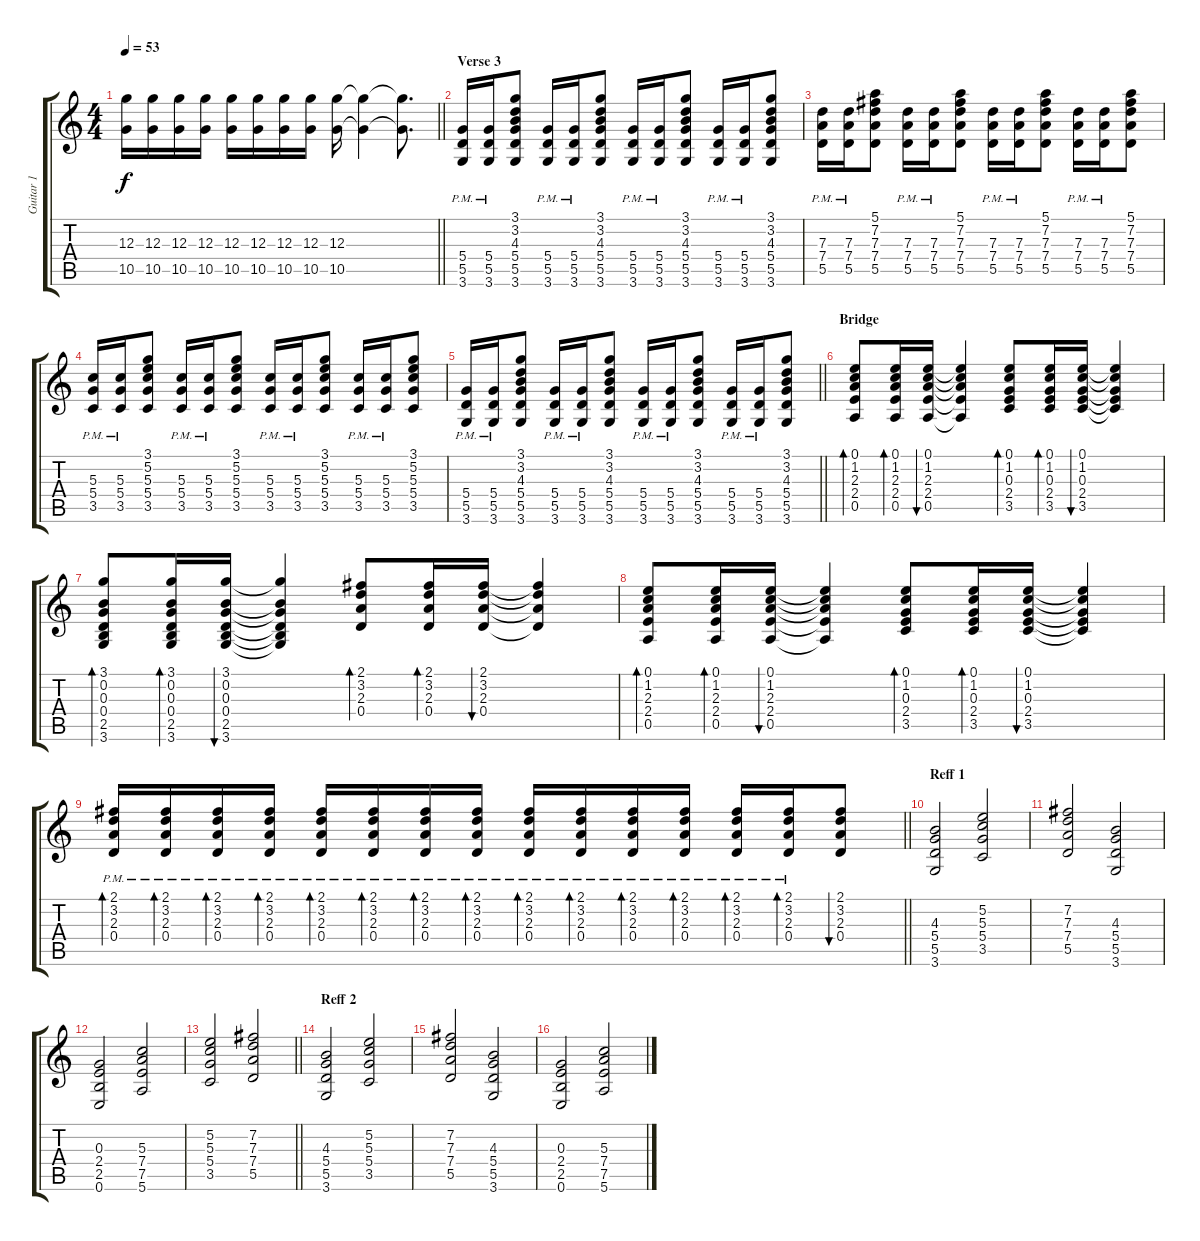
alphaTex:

\track ("Guitar 1" "Guitar 1") {instrument electricguitarclean}
\staff {score tabs}
\tuning (E4 B3 G3 D3 A2 E2) {hide}
\ts (4 4)
\tempo 53
\clef g2
\barLineRight lightlight
\ks c
(12.3 10.5).16{dy f} (12.3 10.5).16 (12.3 10.5).16 (12.3 10.5).16 (12.3 10.5).16 (12.3 10.5).16 (12.3 10.5).16 (12.3 10.5).16 (12.3 10.5).16 (12.3{t} 10.5{t}).4 (12.3{t} 10.5{t}).8{d} |
\section ("" "Verse 3")
(5.4{pm} 5.5{pm} 3.6{pm}).16{volume 12 balance 2 instrument electricguitarclean} (5.4{pm} 5.5{pm} 3.6{pm}).16 (3.1 3.2 4.3 5.4 5.5 3.6).8 (5.4{pm} 5.5{pm} 3.6{pm}).16 (5.4{pm} 5.5{pm} 3.6{pm}).16 (3.1 3.2 4.3 5.4 5.5 3.6).8 (5.4{pm} 5.5{pm} 3.6{pm}).16 (5.4{pm} 5.5{pm} 3.6{pm}).16 (3.1 3.2 4.3 5.4 5.5 3.6).8 (5.4{pm} 5.5{pm} 3.6{pm}).16 (5.4{pm} 5.5{pm} 3.6{pm}).16 (3.1 3.2 4.3 5.4 5.5 3.6).8 |
(7.3{pm} 7.4{pm} 5.5{pm}).16 (7.3{pm} 7.4{pm} 5.5{pm}).16 (5.1 7.2 7.3 7.4 5.5).8 (7.3{pm} 7.4{pm} 5.5{pm}).16 (7.3{pm} 7.4{pm} 5.5{pm}).16 (5.1 7.2 7.3 7.4 5.5).8 (7.3{pm} 7.4{pm} 5.5{pm}).16 (7.3{pm} 7.4{pm} 5.5{pm}).16 (5.1 7.2 7.3 7.4 5.5).8 (7.3{pm} 7.4{pm} 5.5{pm}).16 (7.3{pm} 7.4{pm} 5.5{pm}).16 (5.1 7.2 7.3 7.4 5.5).8 |
(5.3{pm} 5.4{pm} 3.5{pm}).16 (5.3{pm} 5.4{pm} 3.5{pm}).16 (3.1 5.2 5.3 5.4 3.5).8 (5.3{pm} 5.4{pm} 3.5{pm}).16 (5.3{pm} 5.4{pm} 3.5{pm}).16 (3.1 5.2 5.3 5.4 3.5).8 (5.3{pm} 5.4{pm} 3.5{pm}).16 (5.3{pm} 5.4{pm} 3.5{pm}).16 (3.1 5.2 5.3 5.4 3.5).8 (5.3{pm} 5.4{pm} 3.5{pm}).16 (5.3{pm} 5.4{pm} 3.5{pm}).16 (3.1 5.2 5.3 5.4 3.5).8 |
\barLineRight lightlight
(5.4{pm} 5.5{pm} 3.6{pm}).16 (5.4{pm} 5.5{pm} 3.6{pm}).16 (3.1 3.2 4.3 5.4 5.5 3.6).8 (5.4{pm} 5.5{pm} 3.6{pm}).16 (5.4{pm} 5.5{pm} 3.6{pm}).16 (3.1 3.2 4.3 5.4 5.5 3.6).8 (5.4{pm} 5.5{pm} 3.6{pm}).16 (5.4{pm} 5.5{pm} 3.6{pm}).16 (3.1 3.2 4.3 5.4 5.5 3.6).8 (5.4{pm} 5.5{pm} 3.6{pm}).16 (5.4{pm} 5.5{pm} 3.6{pm}).16 (3.1 3.2 4.3 5.4 5.5 3.6).8 |
\section ("" "Bridge")
(0.1 1.2 2.3 2.4 0.5).8{bd 60} (0.1 1.2 2.3 2.4 0.5).16{bd 30} (0.1 1.2 2.3 2.4 0.5).16{bu 30} (0.1{t} 1.2{t} 2.3{t} 2.4{t} 0.5{t}).4 (0.1 1.2 0.3 2.4 3.5).8{bd 60} (0.1 1.2 0.3 2.4 3.5).16{bd 60} (0.1 1.2 0.3 2.4 3.5).16{bu 30} (0.1{t} 1.2{t} 0.3{t} 2.4{t} 3.5{t}).4 |
(3.1 0.2 0.3 0.4 2.5 3.6).8{bd 60} (3.1 0.2 0.3 0.4 2.5 3.6).16{bd 30} (3.1 0.2 0.3 0.4 2.5 3.6).16{bu 30} (3.1{t} 0.2{t} 0.3{t} 0.4{t} 2.5{t} 3.6{t}).4 (2.1 3.2 2.3 0.4).8{bd 60} (2.1 3.2 2.3 0.4).16{bd 30} (2.1 3.2 2.3 0.4).16{bu 30} (2.1{t} 3.2{t} 2.3{t} 0.4{t}).4 |
(0.1 1.2 2.3 2.4 0.5).8{bd 60} (0.1 1.2 2.3 2.4 0.5).16{bd 30} (0.1 1.2 2.3 2.4 0.5).16{bu 30} (0.1{t} 1.2{t} 2.3{t} 2.4{t} 0.5{t}).4 (0.1 1.2 0.3 2.4 3.5).8{bd 60} (0.1 1.2 0.3 2.4 3.5).16{bd 60} (0.1 1.2 0.3 2.4 3.5).16{bu 30} (0.1{t} 1.2{t} 0.3{t} 2.4{t} 3.5{t}).4 |
\barLineRight lightlight
(2.1{pm} 3.2{pm} 2.3{pm} 0.4{pm}).16{bd 30 balance 14 instrument overdrivenguitar} (2.1{pm} 3.2{pm} 2.3{pm} 0.4{pm}).16{bd 30} (2.1{pm} 3.2{pm} 2.3{pm} 0.4{pm}).16{bd 30} (2.1{pm} 3.2{pm} 2.3{pm} 0.4{pm}).16{bd 30} (2.1{pm} 3.2{pm} 2.3{pm} 0.4{pm}).16{bd 30} (2.1{pm} 3.2{pm} 2.3{pm} 0.4{pm}).16{bd 30} (2.1{pm} 3.2{pm} 2.3{pm} 0.4{pm}).16{bd 30} (2.1{pm} 3.2{pm} 2.3{pm} 0.4{pm}).16{bd 30} (2.1{pm} 3.2{pm} 2.3{pm} 0.4{pm}).16{bd 30} (2.1{pm} 3.2{pm} 2.3{pm} 0.4{pm}).16{bd 30} (2.1{pm} 3.2{pm} 2.3{pm} 0.4{pm}).16{bd 30} (2.1{pm} 3.2{pm} 2.3{pm} 0.4{pm}).16{bd 30} (2.1{pm} 3.2{pm} 2.3{pm} 0.4{pm}).16{bd 30} (2.1{pm} 3.2{pm} 2.3{pm} 0.4{pm}).16{bd 30} (2.1 3.2 2.3 0.4).8{bu 30} |
\section ("" "Reff 1")
(4.3 5.4 5.5 3.6).2{volume 10} (5.2 5.3 5.4 3.5).2 |
(7.2 7.3 7.4 5.5).2 (4.3 5.4 5.5 3.6).2 |
(0.3 2.4 2.5 0.6).2 (5.3 7.4 7.5 5.6).2 |
\barLineRight lightlight
(5.2 5.3 5.4 3.5).2 (7.2 7.3 7.4 5.5).2 |
\section ("" "Reff 2")
(4.3 5.4 5.5 3.6).2 (5.2 5.3 5.4 3.5).2 |
(7.2 7.3 7.4 5.5).2 (4.3 5.4 5.5 3.6).2 |
(0.3 2.4 2.5 0.6).2 (5.3 7.4 7.5 5.6).2
